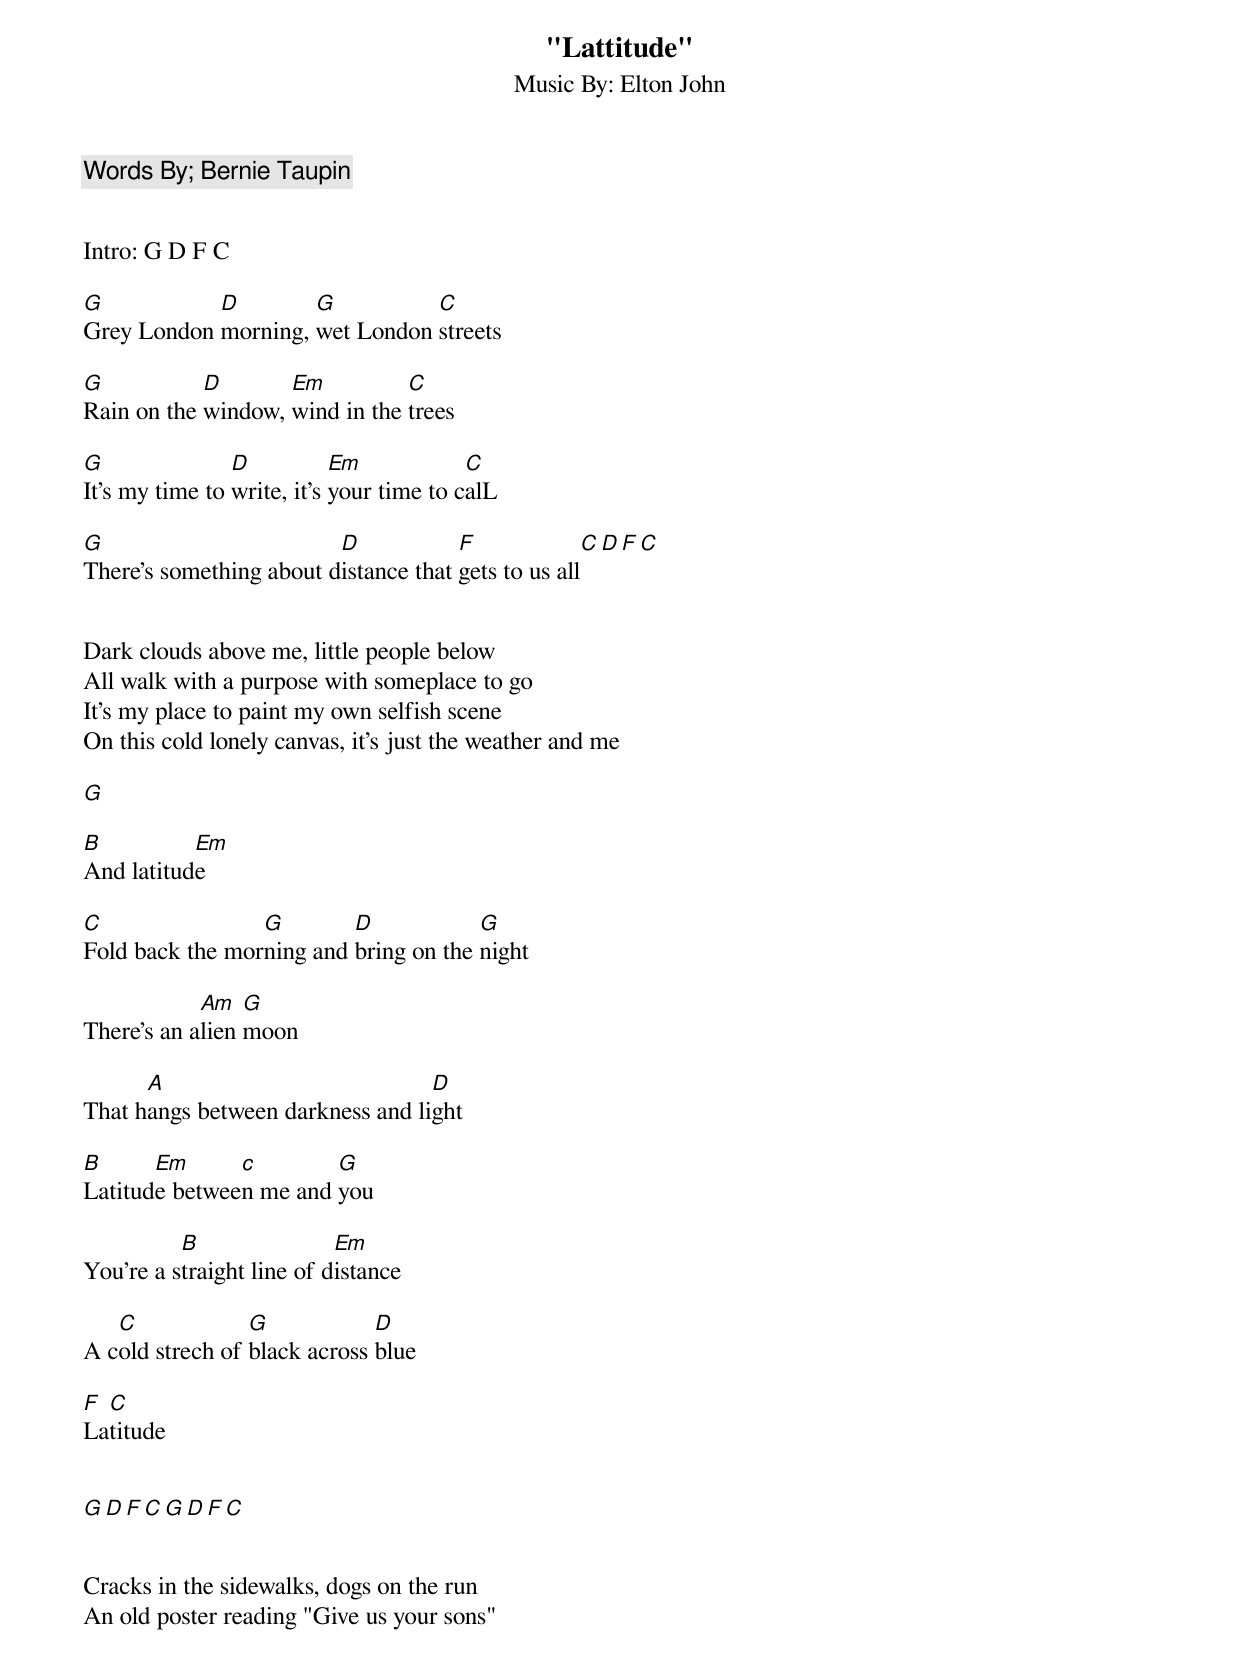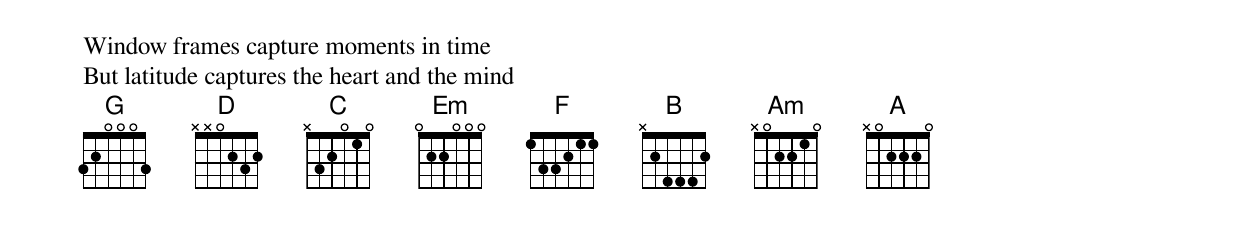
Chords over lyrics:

"Lattitude"
Music By: Elton John
Words By; Bernie Taupin


Intro: G D F C

G           D        G          C
Grey London morning, wet London streets

G           D       Em          C
Rain on the window, wind in the trees

G               D           Em            C
It's my time to write, it's your time to calL

G                        D            F             C D F C
There's something about distance that gets to us all


Dark clouds above me, little people below
All walk with a purpose with someplace to go
It's my place to paint my own selfish scene
On this cold lonely canvas, it's just the weather and me

G

B          Em
And latitude

C                G        D            G
Fold back the morning and bring on the night

            Am   G
There's an alien moon

      A                           D
That hangs between darkness and light

B      Em      c        G
Latitude between me and you

          B                Em
You're a straight line of distance

   C             G            D
A cold strech of black across blue

F C
Latitude


G D F C G D F C


Cracks in the sidewalks, dogs on the run
An old poster reading "Give us your sons"
Window frames capture moments in time
But latitude captures the heart and the mind
